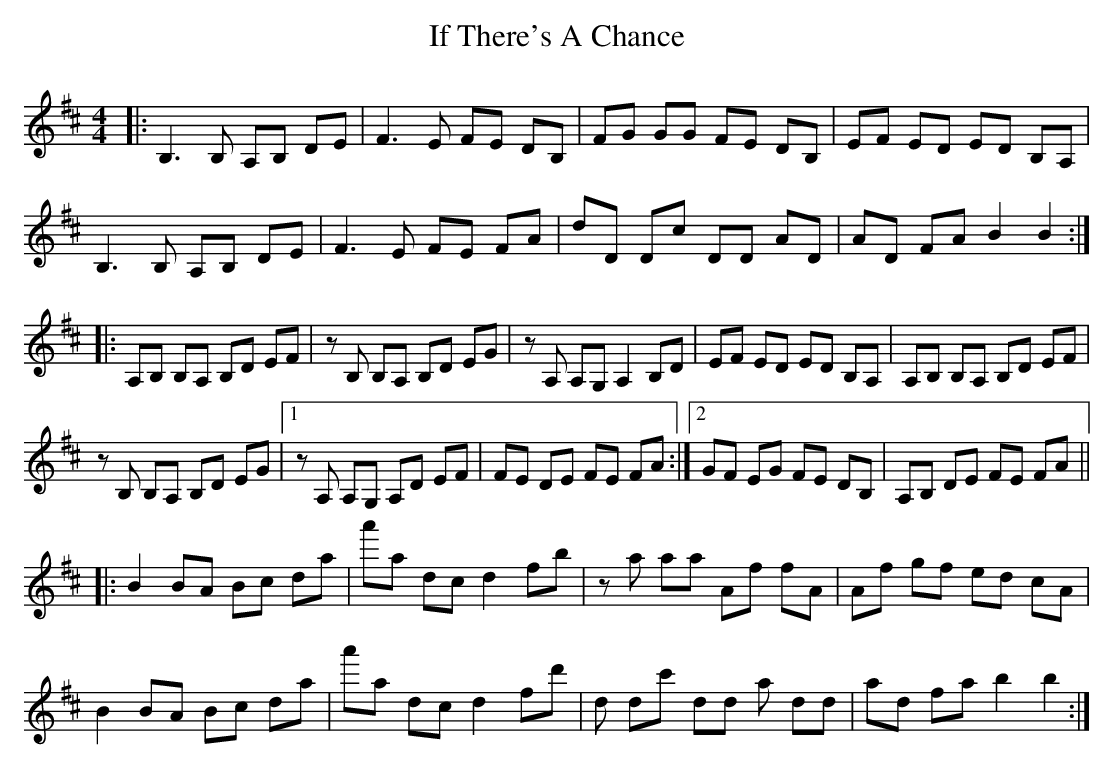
X:1
T: If There's A Chance
M: 4/4
L: 1/8
K: Bmin
|:B,3 B, A,B, DE|F3 E FE DB,|FG GG FE DB,|$ EF ED ED B,A,|
B,3 B, A,B, DE|F3 E FE FA|dD Dc DD AD|$ AD FA B2 B2:|
|:A,B, B,A, B,D EF|z B, B,A, B,D EG|z A, A,G, A,2 B,D|EF ED ED B,A,|A,B, B,A, B,D EF|
z B, B,A, B,D EG|1 z A, A,G, A,D EF|FE DE FE FA:|2 GF EG FE DB,|A,B, DE FE FA||
|:B2 BA Bc da|a'a dcd2 fb|z a aa Af fA|Af gf ed cA|
B2 BA Bc da|a'a dc d2 fd'|d dc' dd a dd|ad fa b2 b2:|
